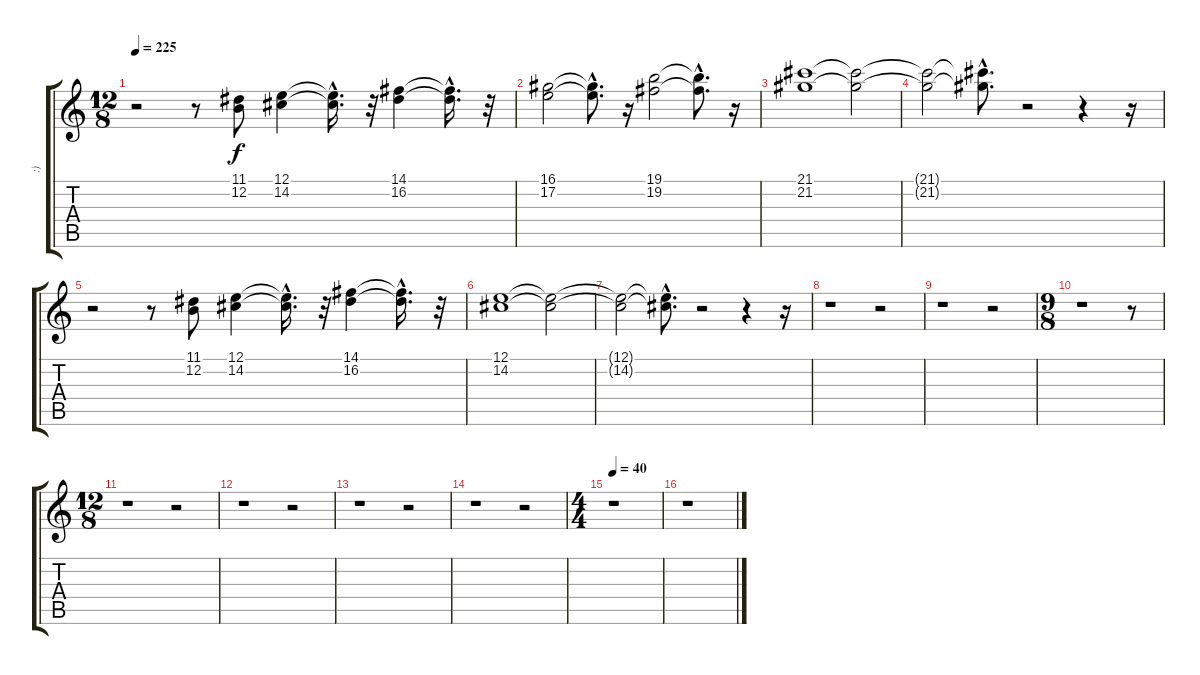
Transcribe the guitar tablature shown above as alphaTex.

\track (":)" ":)") {instrument lead6voice}
\staff {score tabs}
\tuning (E4 B3 G3 D3 A2 E2) {hide}
\ts (12 8)
\tempo 225
\clef g2
\ks c
r.2{dy f} r.8 (11.1 12.2).8 (12.1 14.2).4 (12.1{hac t} 14.2{hac t}).16{d} r.32 (14.1 16.2).4 (14.1{hac t} 16.2{hac t}).16{d} r.32 |
(16.1 17.2).2 (16.1{hac t} 17.2{hac t}).8{d} r.16 (19.1 19.2).2 (19.1{hac t} 19.2{hac t}).8{d} r.16 |
(21.1 21.2).1 (21.1{t} 21.2{t}).2 |
(21.1{t} 21.2{t}).2 (21.1{hac t} 21.2{hac t}).8{d} r.2 r.4 r.16 |
r.2 r.8 (11.1 12.2).8 (12.1 14.2).4 (12.1{hac t} 14.2{hac t}).16{d} r.32 (14.1 16.2).4 (14.1{hac t} 16.2{hac t}).16{d} r.32 |
(12.1 14.2).1 (12.1{t} 14.2{t}).2 |
(12.1{t} 14.2{t}).2 (12.1{hac t} 14.2{hac t}).8{d} r.2 r.4 r.16 |
r.1 r.2 |
r.1 r.2 |
\ts (9 8)
r.1 r.8 |
\ts (12 8)
r.1 r.2 |
r.1 r.2 |
r.1 r.2 |
r.1 r.2 |
\ts (4 4)
\tempo 40
r.1 |
r.1
